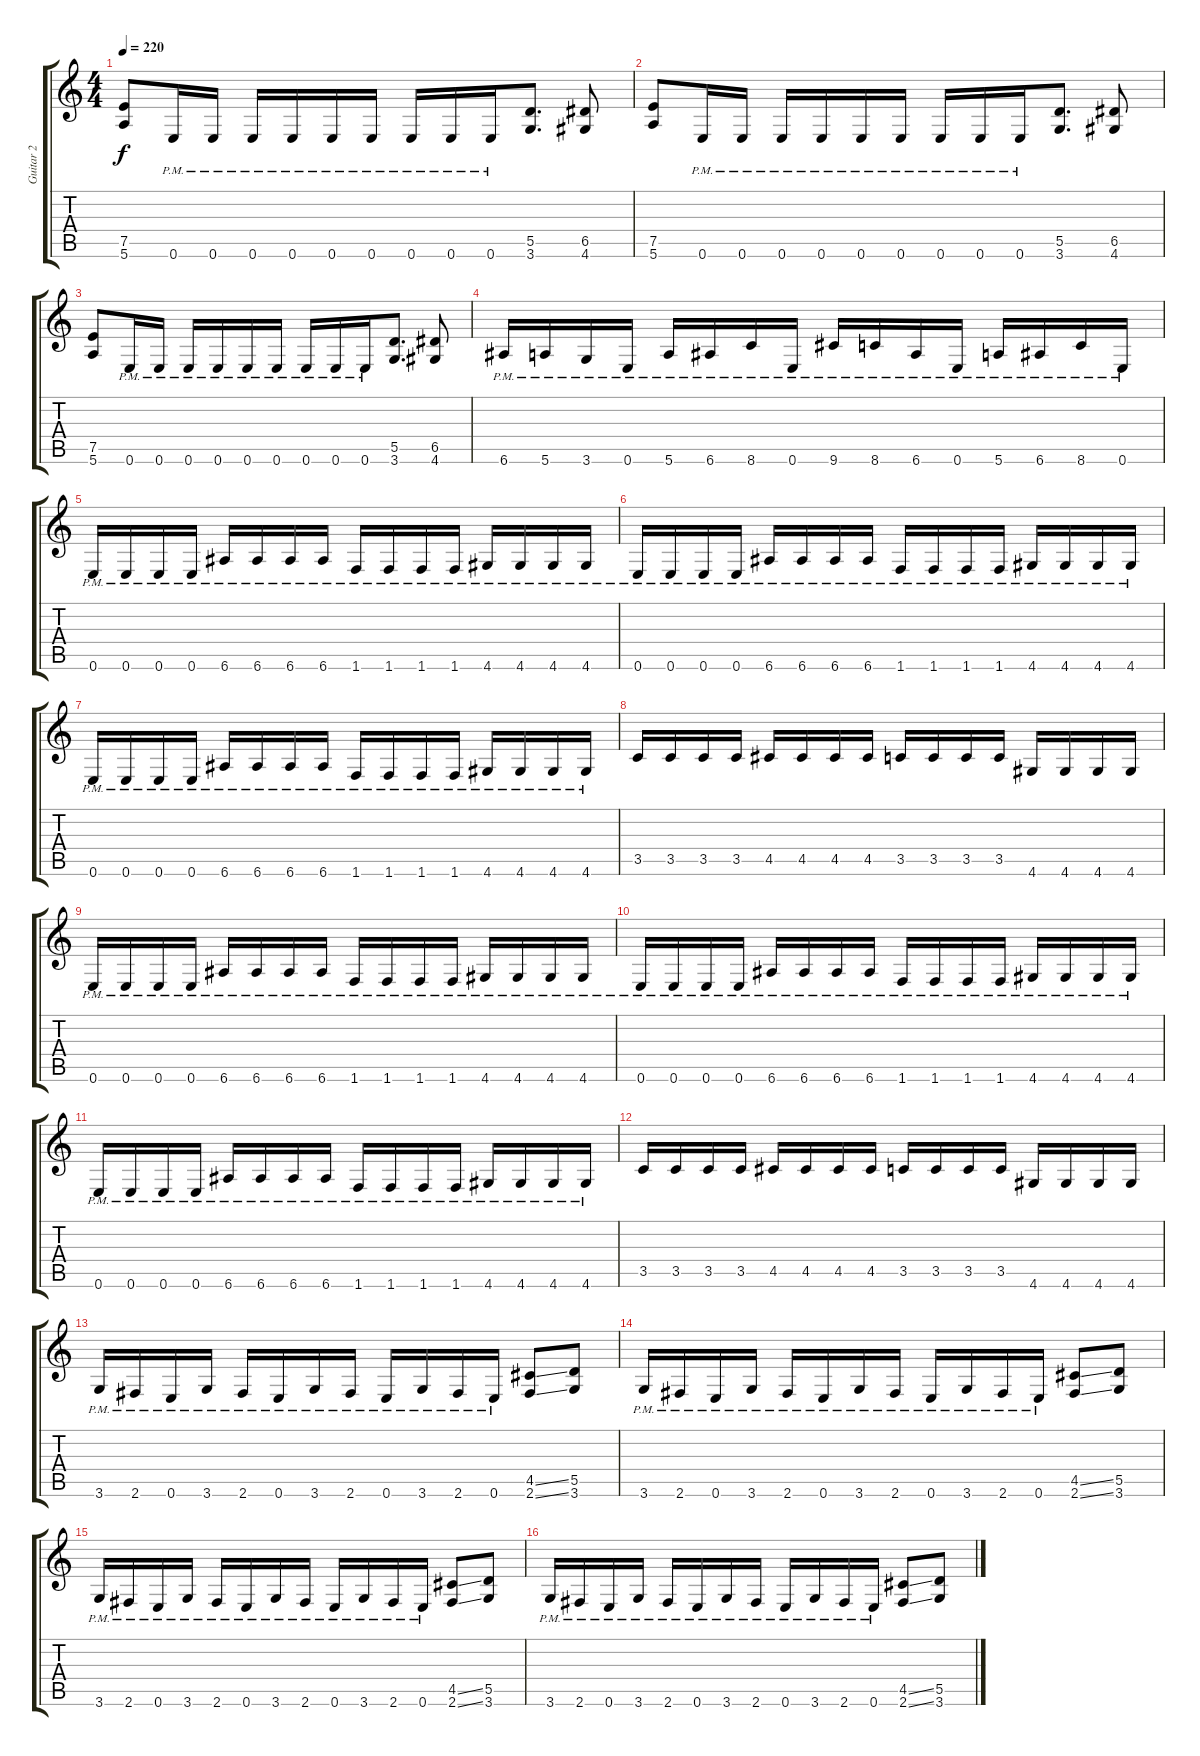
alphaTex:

\track ("Guitar 2" "Guitar 2") {instrument distortionguitar}
\staff {score tabs}
\tuning (E4 B3 G3 D3 A2 E2) {hide}
\ts (4 4)
\tempo 220
\clef g2
\ks c
(7.5 5.6).8{dy f} 0.6{pm}.16 0.6{pm}.16 0.6{pm}.16 0.6{pm}.16 0.6{pm}.16 0.6{pm}.16 0.6{pm}.16 0.6{pm}.16 0.6{pm}.16 (5.5 3.6).8{d} (6.5 4.6).8 |
(7.5 5.6).8 0.6{pm}.16 0.6{pm}.16 0.6{pm}.16 0.6{pm}.16 0.6{pm}.16 0.6{pm}.16 0.6{pm}.16 0.6{pm}.16 0.6{pm}.16 (5.5 3.6).8{d} (6.5 4.6).8 |
(7.5 5.6).8 0.6{pm}.16 0.6{pm}.16 0.6{pm}.16 0.6{pm}.16 0.6{pm}.16 0.6{pm}.16 0.6{pm}.16 0.6{pm}.16 0.6{pm}.16 (5.5 3.6).8{d} (6.5 4.6).8 |
6.6{pm}.16 5.6{pm}.16 3.6{pm}.16 0.6{pm}.16 5.6{pm}.16 6.6{pm}.16 8.6{pm}.16 0.6{pm}.16 9.6{pm}.16 8.6{pm}.16 6.6{pm}.16 0.6{pm}.16 5.6{pm}.16 6.6{pm}.16 8.6{pm}.16 0.6{pm}.16 |
0.6{pm}.16 0.6{pm}.16 0.6{pm}.16 0.6{pm}.16 6.6{pm}.16 6.6{pm}.16 6.6{pm}.16 6.6{pm}.16 1.6{pm}.16 1.6{pm}.16 1.6{pm}.16 1.6{pm}.16 4.6{pm}.16 4.6{pm}.16 4.6{pm}.16 4.6{pm}.16 |
0.6{pm}.16 0.6{pm}.16 0.6{pm}.16 0.6{pm}.16 6.6{pm}.16 6.6{pm}.16 6.6{pm}.16 6.6{pm}.16 1.6{pm}.16 1.6{pm}.16 1.6{pm}.16 1.6{pm}.16 4.6{pm}.16 4.6{pm}.16 4.6{pm}.16 4.6{pm}.16 |
0.6{pm}.16 0.6{pm}.16 0.6{pm}.16 0.6{pm}.16 6.6{pm}.16 6.6{pm}.16 6.6{pm}.16 6.6{pm}.16 1.6{pm}.16 1.6{pm}.16 1.6{pm}.16 1.6{pm}.16 4.6{pm}.16 4.6{pm}.16 4.6{pm}.16 4.6{pm}.16 |
3.5.16 3.5.16 3.5.16 3.5.16 4.5.16 4.5.16 4.5.16 4.5.16 3.5.16 3.5.16 3.5.16 3.5.16 4.6.16 4.6.16 4.6.16 4.6.16 |
0.6{pm}.16 0.6{pm}.16 0.6{pm}.16 0.6{pm}.16 6.6{pm}.16 6.6{pm}.16 6.6{pm}.16 6.6{pm}.16 1.6{pm}.16 1.6{pm}.16 1.6{pm}.16 1.6{pm}.16 4.6{pm}.16 4.6{pm}.16 4.6{pm}.16 4.6{pm}.16 |
0.6{pm}.16 0.6{pm}.16 0.6{pm}.16 0.6{pm}.16 6.6{pm}.16 6.6{pm}.16 6.6{pm}.16 6.6{pm}.16 1.6{pm}.16 1.6{pm}.16 1.6{pm}.16 1.6{pm}.16 4.6{pm}.16 4.6{pm}.16 4.6{pm}.16 4.6{pm}.16 |
0.6{pm}.16 0.6{pm}.16 0.6{pm}.16 0.6{pm}.16 6.6{pm}.16 6.6{pm}.16 6.6{pm}.16 6.6{pm}.16 1.6{pm}.16 1.6{pm}.16 1.6{pm}.16 1.6{pm}.16 4.6{pm}.16 4.6{pm}.16 4.6{pm}.16 4.6{pm}.16 |
3.5.16 3.5.16 3.5.16 3.5.16 4.5.16 4.5.16 4.5.16 4.5.16 3.5.16 3.5.16 3.5.16 3.5.16 4.6.16 4.6.16 4.6.16 4.6.16 |
3.6{pm}.16 2.6{pm}.16 0.6{pm}.16 3.6{pm}.16 2.6{pm}.16 0.6{pm}.16 3.6{pm}.16 2.6{pm}.16 0.6{pm}.16 3.6{pm}.16 2.6{pm}.16 0.6{pm}.16 (4.5{ss} 2.6{ss}).8 (5.5 3.6).8 |
3.6{pm}.16 2.6{pm}.16 0.6{pm}.16 3.6{pm}.16 2.6{pm}.16 0.6{pm}.16 3.6{pm}.16 2.6{pm}.16 0.6{pm}.16 3.6{pm}.16 2.6{pm}.16 0.6{pm}.16 (4.5{ss} 2.6{ss}).8 (5.5 3.6).8 |
3.6{pm}.16 2.6{pm}.16 0.6{pm}.16 3.6{pm}.16 2.6{pm}.16 0.6{pm}.16 3.6{pm}.16 2.6{pm}.16 0.6{pm}.16 3.6{pm}.16 2.6{pm}.16 0.6{pm}.16 (4.5{ss} 2.6{ss}).8 (5.5 3.6).8 |
3.6{pm}.16 2.6{pm}.16 0.6{pm}.16 3.6{pm}.16 2.6{pm}.16 0.6{pm}.16 3.6{pm}.16 2.6{pm}.16 0.6{pm}.16 3.6{pm}.16 2.6{pm}.16 0.6{pm}.16 (4.5{ss} 2.6{ss}).8 (5.5 3.6).8
